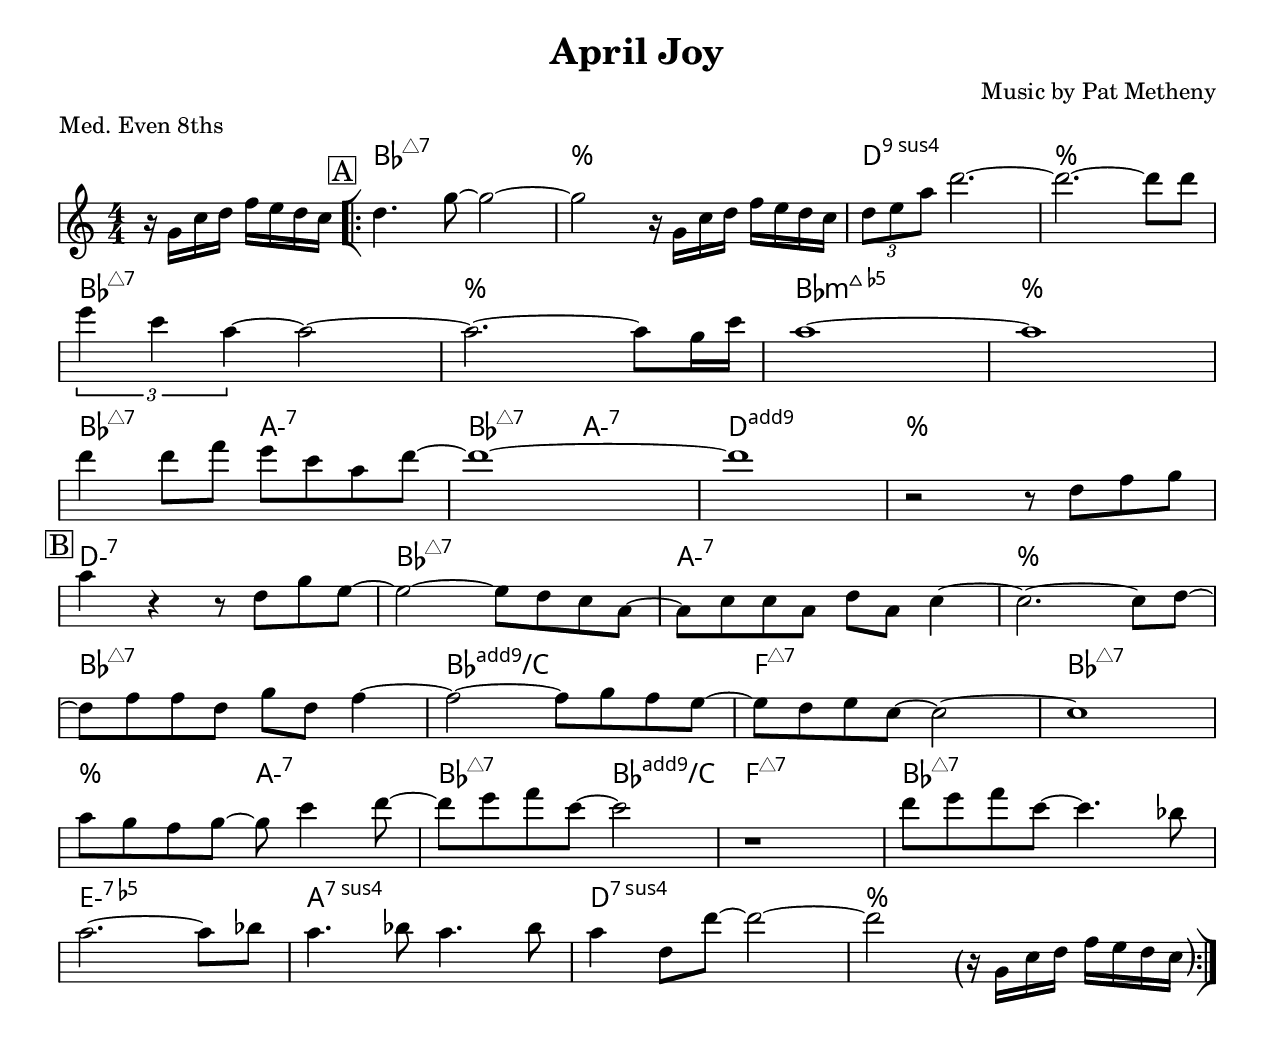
\version "2.22.1"

%% for midi
%\include "swing.ly"

\include "includes/globals.ily"
\include "includes/symbols.ily"
\include "includes/functions.ily"
\include "includes/chords.ily"

buildtime = #(strftime "%c" (localtime (current-time)))

%%%%%%%%%%%%%%%%%%%%%%%%
%%% PREPROCESS FILES %%%
%%%%%%%%%%%%%%%%%%%%%%%%
#(begin
  (use-modules (ice-9 ftw))

  ;(define a (scandir "./songs" ".ly"))
  ;(display a)
)

\book {
  %\bookpart {
  %  \markup {
  %    \column {
  %      \null
  %      \fill-line { \fontsize #11 \bold "OpenBook (C Instruments)" }
  %      \null
  %      \null
  %      \fill-line { \larger \larger \bold "An open source music book." }
  %      \null
  %      \null
  %      \null
  %      \null
  %      \fill-line {
  %        \huge \bold \concat {
  %          "Website: "
  %          \with-url #"https://andrewzah.com/openbook" https://andrewzah.com/openbook
  %        }
  %      }
  %      \null
  %      \fill-line { \huge \bold "Tune copyright: © belong to their respective holders." }
  %      \null
  %      \null
  %      \null
  %      \fill-line { \small \buildtime }
  %    }
  %  }
  %}

 %\markuplist \table-of-contents
 %\pageBreak

 %\bookpart {
 %  \tocItem \markup "All of Me - Simons & Marks"
 %  \include "songs/realbook/all_of_me.ly"
 %}

  \bookpart {
    \tocItem \markup "April Joy - Pat Metheny"
    \header {
  title = "April Joy"
  composer = "Music by Pat Metheny"
  poet = ""
  meter = "Med. Even 8ths"
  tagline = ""
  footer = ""
}

\score {
  <<
    \new ChordNames="Chords" \with { \consists #percent-repeated-chords } {
      \set chordChanges = ##f
      \set chordNameExceptions = #jazzChordExceptions
      \set Score.currentBarNumber = #4

      \transpose c c {
        \chordmode {
          \set additionalPitchPrefix = #"add"
          \partial 2 s2

          \boxMark "A"
          bes1:maj7 | bes1:maj7 | d1:9sus4 | d1:9sus4
          bes1:maj7 | bes1:maj7 | bes1:m7+.5- | bes1:m7+.5-
          bes2:maj7 a2:m7 | bes2:maj7 a2:m7 | d1:5.9 | d1:5.9

          \boxMark "B"
          d1:m7 | bes1:maj7 | a1:m7 | a1:m7
          bes1:maj7 | bes1:5.9/c | f1:maj7 | bes1:maj7
          bes2:maj7 a2:m7 | bes2:maj7 bes2:5.9/c | f1:maj7 | bes1:maj7
          e1:m7.5- | a1:7sus4 | d1:7sus4 | d1:7sus4
        }
      }
    }

  \new Voice="Voice" {
    \transpose c c {
      \relative c'' {
        \key c \major
        \time 4/4
        \numericTimeSignature

        \partial 2
        r16 g16 c16 d16 f16 e16 d16 c16

        \voltaStartBar

        d4. g8~ g2~
        g2 r16 g,16 c16 d16 f16 e16 d16 c16
        \tuplet 3/2 {d8 e8 a8} d2.~
        d2.~ d8 d8 \endLine

        \tuplet 3/2 {e4 c4 a4}~ a2~
        a2.~ a8 g16 c16
        a1~
        a1 \endLine

        d4 d8 f8 e8 c8 a8 d8~
        d1~
        d1
        r2 r8 d,8 f8 g8 \endLine

        a4 r4 r8 d,8 g8 e8~
        e2~ e8 d8 c8 a8~
        a8 c8 c8 a8 d8 a8 c4~
        c2.~ c8 d8~ \endLine

        d8 f8 f8 d8 g8 d8 f4~
        f2~ f8 g8 f8 e8~
        e8 d8 e8 c8~ c2~
        c1 \endLine

        a'8 g8 f8 g8~ g8 c4 d8~
        d8 e8 f8 c8~ c2
        r1
        d8 e8 f8 c8~ c4. bes8 \endLine

        a2.~ a8 bes8
        a4. bes8 a4. bes8
        a4 d,8 d'8~ d2~
        d2

        \override ParenthesesItem.font-size = #5
        \startParenthesis \parenthesize r16
        g,,16 c16 d16 f16 e16 d16
        \endParenthesis \parenthesize c16

        \voltaEndBar
      }
    }
  }
  >>
}

  }

 %\bookpart {
 %  \tocItem \markup "Donna Lee - Charlie Parker"
 %  \include "songs/realbook/donna_lee.ly"
 %}

 %\bookpart {
 %  \tocItem \markup "[WIP] Full House - ?"
 %  \include "songs/jazz/full_house.ly"
 %}

%\bookpart {
% \tocItem \markup "Crazeology - Bennie Harris"
% \include "songs/realbook/crazeology.ly"
%}

%\bookpart {
% \tocItem \markup "Embraceable You - George Gershwin"
% \include "songs/realbook/embraceable_you.ly"
%}

%\bookpart {
% \tocItem \markup "Emily - Johnny Mandel"
% \include "songs/realbook/emily.ly"
%}

 %\bookpart {
 %  \tocItem \markup "[WIP] I Got Rhythm - George & Ira Gershwin"
 %  \include "songs/realbook/i_got_rhythm.ly"
 %}

 %\bookpart {
 %  \tocItem \markup "Misty - Errol Garner"
 %  \include "songs/realbook/misty.ly"
 %}

 %\bookpart {
 %  \tocItem \markup "Naima - John Coltrane"
 %  \include "songs/realbook/naima.ly"
 %}

%\bookpart {
% \tocItem \markup "Nardis - Miles Davis"
% \include "songs/realbook/nardis.ly"
%}

 %\bookpart {
 %  \tocItem \markup "Now's The Time - Charlie Parker"
 %  \include "songs/realbook/nows_the_time.ly"
 %}

 %\bookpart {
 %  \tocItem \markup "Stella by Starlight - Victor Young"
 %  \include "songs/realbook/stella_by_starlight.ly"
 %}

 %bookpart {
 % \tocItem \markup "[WIP] Subito - Sonny Stitt"
 % \include "songs/staging/subito.ly"
 %}

 %%% TODO: fix "warning: cannot end volta spanner"
 %\bookpart {
 %  \tocItem \markup "The Song Is You - Jerome Kern & Oscar Hammerstein II"
 %  \include "songs/realbook/the_song_is_you.ly"
 %}

 %bookpart {
 % \tocItem \markup "2:00 AM - Kazumi Totaka & Asuka Ota"
 % \include "songs/videogames/animal_crossing/2_am.ly"
 %}
}
